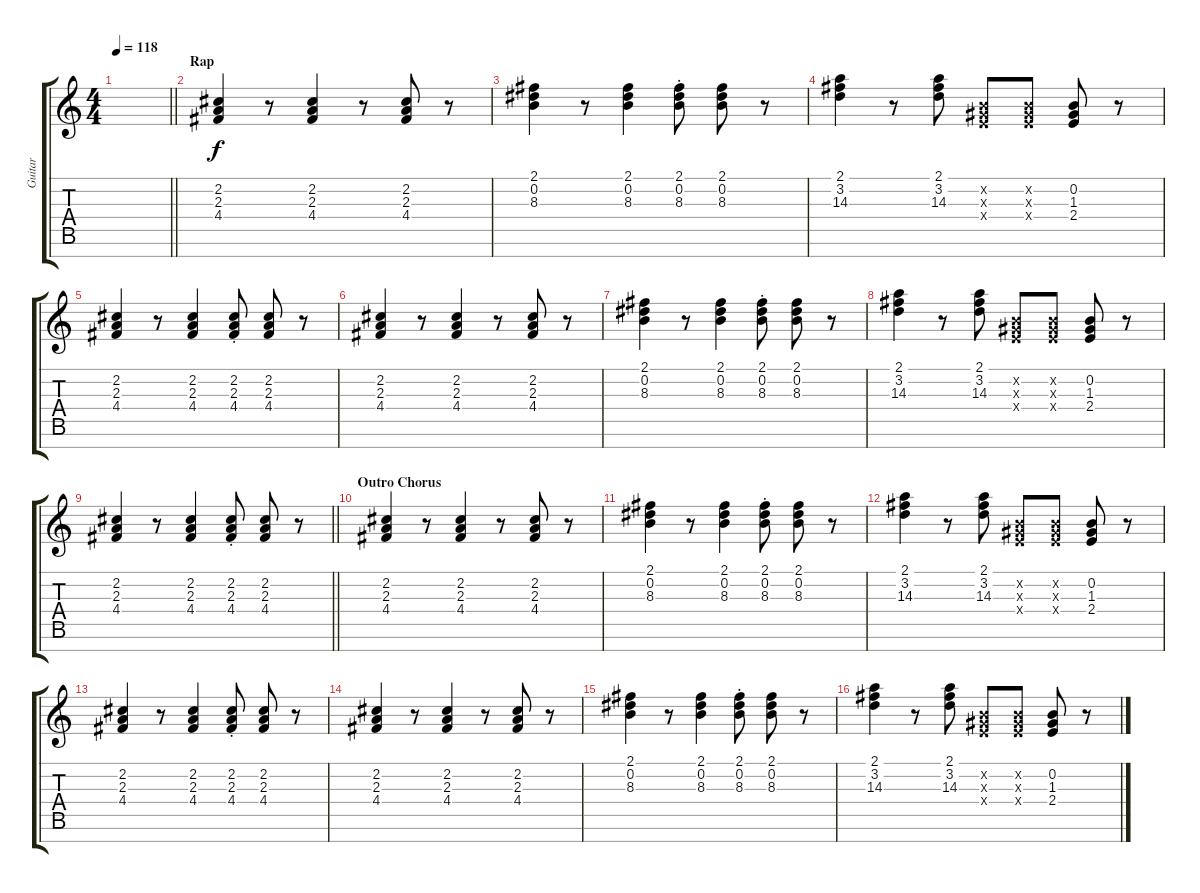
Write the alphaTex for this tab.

\track ("Guitar" "Guitar") {instrument acousticguitarsteel}
\staff {score tabs}
\tuning (E4 B3 G3 D3 A2 E2 B1) {hide}
\ts (4 4)
\tempo 118
\clef g2
\barLineRight lightlight
\ks c
|
\section ("" "Rap")
(2.2 2.3 4.4).4 r.8 (2.2 2.3 4.4).4 r.8 (2.2 2.3 4.4).8 r.8 |
(2.1 0.2 8.3).4 r.8 (2.1 0.2 8.3).4 (2.1{st} 0.2{st} 8.3{st}).8 (2.1 0.2 8.3).8 r.8 |
(2.1 3.2 14.3).4 r.8 (2.1 3.2 14.3).8 (0.2{x} 1.3{x} 2.4{x}).8 (0.2{x} 1.3{x} 2.4{x}).8 (0.2 1.3 2.4).8 r.8 |
(2.2 2.3 4.4).4 r.8 (2.2 2.3 4.4).4 (2.2{st} 2.3{st} 4.4{st}).8 (2.2 2.3 4.4).8 r.8 |
(2.2 2.3 4.4).4 r.8 (2.2 2.3 4.4).4 r.8 (2.2 2.3 4.4).8 r.8 |
(2.1 0.2 8.3).4 r.8 (2.1 0.2 8.3).4 (2.1{st} 0.2{st} 8.3{st}).8 (2.1 0.2 8.3).8 r.8 |
(2.1 3.2 14.3).4 r.8 (2.1 3.2 14.3).8 (0.2{x} 1.3{x} 2.4{x}).8 (0.2{x} 1.3{x} 2.4{x}).8 (0.2 1.3 2.4).8 r.8 |
\barLineRight lightlight
(2.2 2.3 4.4).4 r.8 (2.2 2.3 4.4).4 (2.2{st} 2.3{st} 4.4{st}).8 (2.2 2.3 4.4).8 r.8 |
\section ("" "Outro Chorus")
(2.2 2.3 4.4).4 r.8 (2.2 2.3 4.4).4 r.8 (2.2 2.3 4.4).8 r.8 |
(2.1 0.2 8.3).4 r.8 (2.1 0.2 8.3).4 (2.1{st} 0.2{st} 8.3{st}).8 (2.1 0.2 8.3).8 r.8 |
(2.1 3.2 14.3).4 r.8 (2.1 3.2 14.3).8 (0.2{x} 1.3{x} 2.4{x}).8 (0.2{x} 1.3{x} 2.4{x}).8 (0.2 1.3 2.4).8 r.8 |
(2.2 2.3 4.4).4 r.8 (2.2 2.3 4.4).4 (2.2{st} 2.3{st} 4.4{st}).8 (2.2 2.3 4.4).8 r.8 |
(2.2 2.3 4.4).4 r.8 (2.2 2.3 4.4).4 r.8 (2.2 2.3 4.4).8 r.8 |
(2.1 0.2 8.3).4 r.8 (2.1 0.2 8.3).4 (2.1{st} 0.2{st} 8.3{st}).8 (2.1 0.2 8.3).8 r.8 |
(2.1 3.2 14.3).4 r.8 (2.1 3.2 14.3).8 (0.2{x} 1.3{x} 2.4{x}).8 (0.2{x} 1.3{x} 2.4{x}).8 (0.2 1.3 2.4).8 r.8
